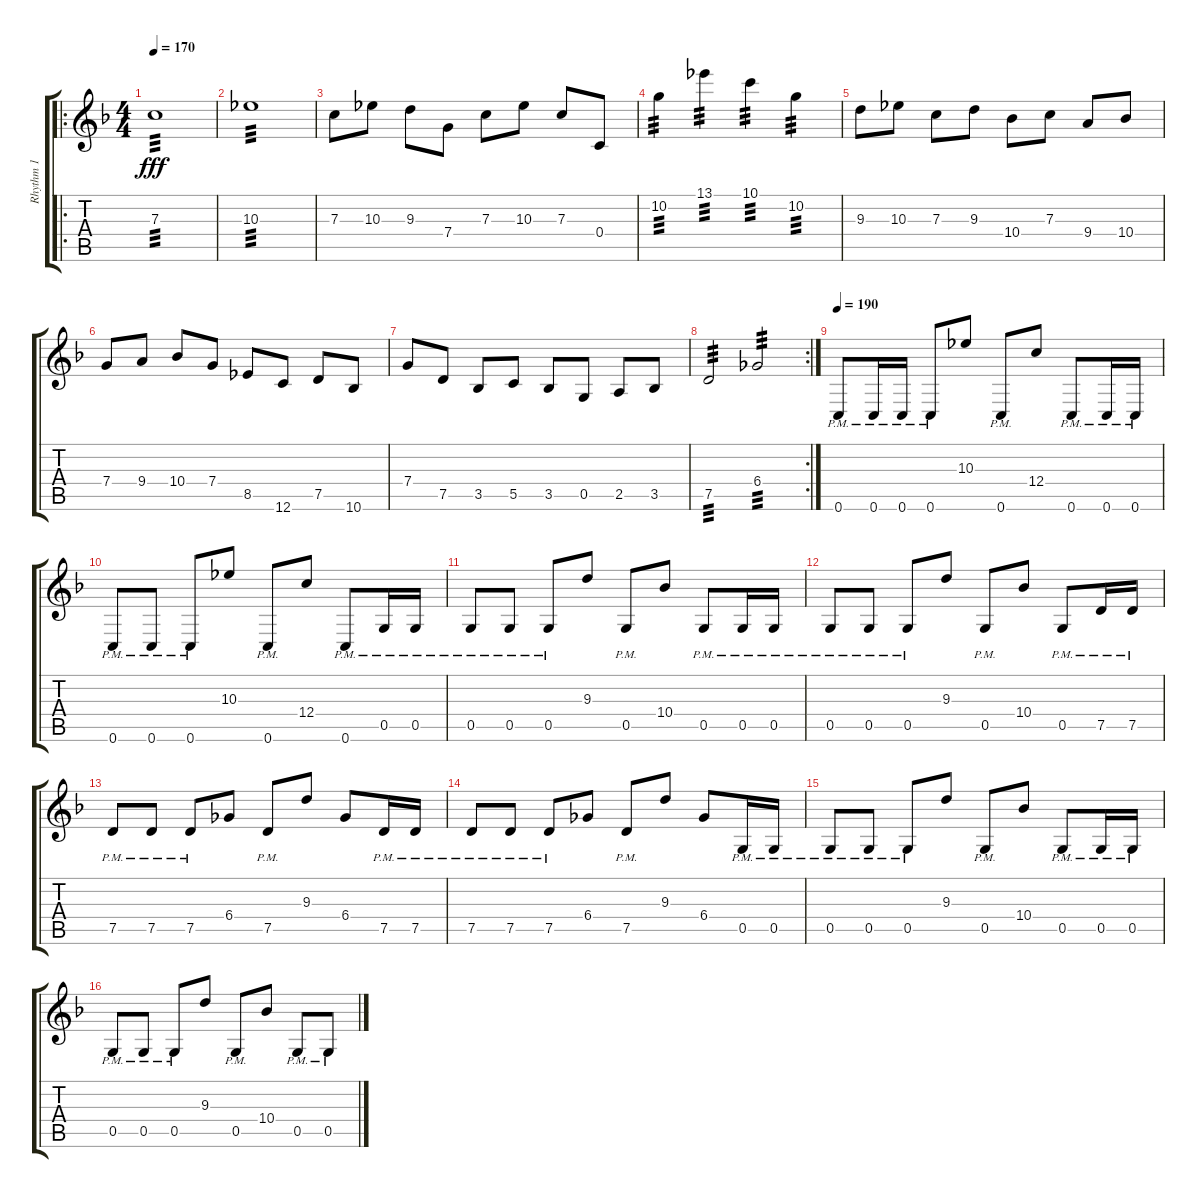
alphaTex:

\track ("Rhythm 1" "Rhythm 1") {instrument distortionguitar}
\staff {score tabs}
\tuning (D4 A3 F3 C3 G2 C2) {hide}
\ro
\ts (4 4)
\tempo 170
\clef g2
\ks f
7.3.1{tp 3 dy fff} |
10.3.1{tp 3} |
7.3.8 10.3.8 9.3.8 7.4.8 7.3.8 10.3.8 7.3.8 0.4.8 |
10.2.4{tp 3} 13.1.4{tp 3} 10.1.4{tp 3} 10.2.4{tp 3} |
9.3.8 10.3.8 7.3.8 9.3.8 10.4.8 7.3.8 9.4.8 10.4.8 |
7.4.8 9.4.8 10.4.8 7.4.8 8.5.8 12.6.8 7.5.8 10.6.8 |
7.4.8 7.5.8 3.5.8 5.5.8 3.5.8 0.5.8 2.5.8 3.5.8 |
\rc 2
7.5.2{tp 3} 6.4.2{tp 3} |
\tempo 190
0.6{pm}.8 0.6{pm}.16 0.6{pm}.16 0.6{pm}.8 10.3.8 0.6{pm}.8 12.4.8 0.6{pm}.8 0.6{pm}.16 0.6{pm}.16 |
0.6{pm}.8 0.6{pm}.8 0.6{pm}.8 10.3.8 0.6{pm}.8 12.4.8 0.6{pm}.8 0.5{pm}.16 0.5{pm}.16 |
0.5{pm}.8 0.5{pm}.8 0.5{pm}.8 9.3.8 0.5{pm}.8 10.4.8 0.5{pm}.8 0.5{pm}.16 0.5{pm}.16 |
0.5{pm}.8 0.5{pm}.8 0.5{pm}.8 9.3.8 0.5{pm}.8 10.4.8 0.5{pm}.8 7.5{pm}.16 7.5{pm}.16 |
7.5{pm}.8 7.5{pm}.8 7.5{pm}.8 6.4.8 7.5{pm}.8 9.3.8 6.4.8 7.5{pm}.16 7.5{pm}.16 |
7.5{pm}.8 7.5{pm}.8 7.5{pm}.8 6.4.8 7.5{pm}.8 9.3.8 6.4.8 0.5{pm}.16 0.5{pm}.16 |
0.5{pm}.8 0.5{pm}.8 0.5{pm}.8 9.3.8 0.5{pm}.8 10.4.8 0.5{pm}.8 0.5{pm}.16 0.5{pm}.16 |
0.5{pm}.8 0.5{pm}.8 0.5{pm}.8 9.3.8 0.5{pm}.8 10.4.8 0.5{pm}.8 0.5{pm}.8
